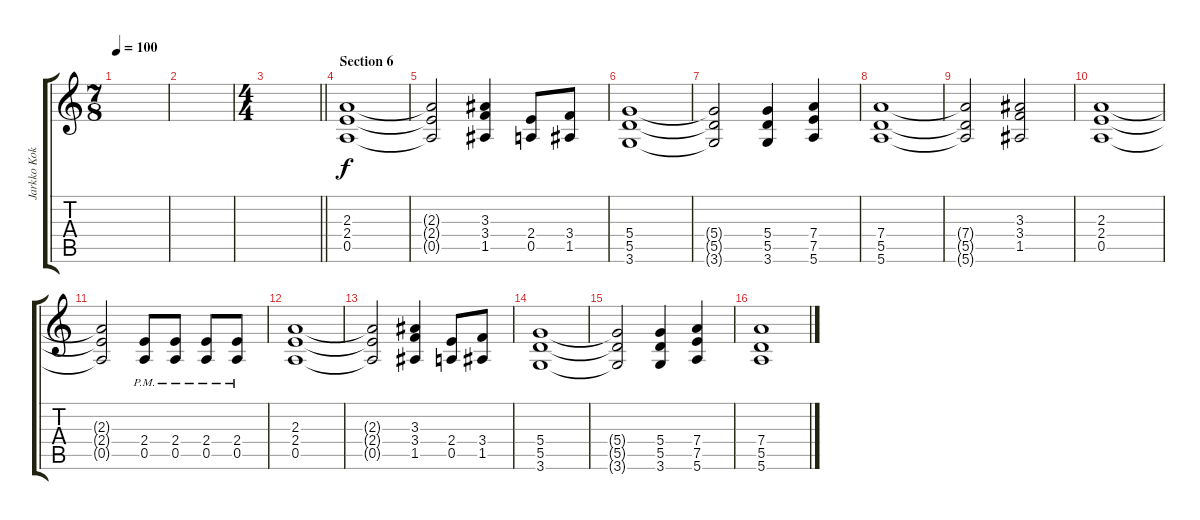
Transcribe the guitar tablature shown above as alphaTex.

\track ("Jarkko Kokko (guitar) " "Jarkko Kok") {instrument distortionguitar}
\staff {score tabs}
\tuning (E4 B3 G3 D3 A2 E2) {hide}
\ts (7 8)
\tempo 100
\clef g2
\ks aminor
|
|
\ts (4 4)
\barLineRight lightlight
|
\section ("" "Section 6")
(2.3 2.4 0.5).1{volume 13} |
(2.3{t} 2.4{t} 0.5{t}).2 (3.3 3.4 1.5).4 (2.4 0.5).8 (3.4 1.5).8 |
(5.4 5.5 3.6).1 |
(5.4{t} 5.5{t} 3.6{t}).2 (5.4 5.5 3.6).4 (7.4 7.5 5.6).4 |
(7.4 5.5 5.6).1 |
(7.4{t} 5.5{t} 5.6{t}).2 (3.3 3.4 1.5).2 |
(2.3 2.4 0.5).1 |
(2.3{t} 2.4{t} 0.5{t}).2 (2.4{pm} 0.5{pm}).8 (2.4{pm} 0.5{pm}).8 (2.4{pm} 0.5{pm}).8 (2.4{pm} 0.5{pm}).8 |
(2.3 2.4 0.5).1 |
(2.3{t} 2.4{t} 0.5{t}).2 (3.3 3.4 1.5).4 (2.4 0.5).8 (3.4 1.5).8 |
(5.4 5.5 3.6).1 |
(5.4{t} 5.5{t} 3.6{t}).2 (5.4 5.5 3.6).4 (7.4 7.5 5.6).4 |
(7.4 5.5 5.6).1
